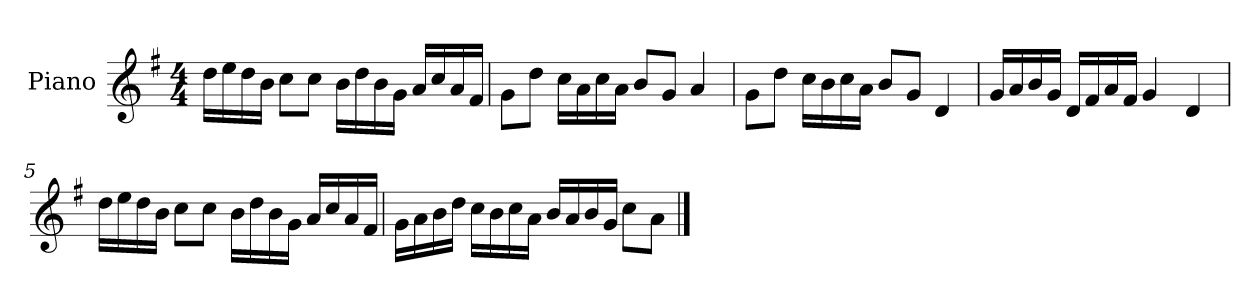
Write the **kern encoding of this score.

**kern
*part1
*staff1
*I"Piano
*I'P-no
*clefG2
*k[f#]
*M4/4
*MM90
=1
16dd\LL
16ee\
16dd\
16b\JJ
8cc\L
8cc\J
16b\LL
16dd\
16b\
16g\JJ
16a/LL
16cc/
16a/
16f#/JJ
=2
8g\L
8dd\J
16cc\LL
16a\
16cc\
16a\JJ
8b/L
8g/J
4a/
=3
8g\L
8dd\J
16cc\LL
16b\
16cc\
16a\JJ
8b/L
8g/J
4d/
=4
16g/LL
16a/
16b/
16g/JJ
16d/LL
16f#/
16a/
16f#/JJ
4g/
4d/
!!LO:LB:g=z
=5
16dd\LL
16ee\
16dd\
16b\JJ
8cc\L
8cc\J
16b\LL
16dd\
16b\
16g\JJ
16a/LL
16cc/
16a/
16f#/JJ
=6
16g\LL
16a\
16b\
16dd\JJ
16cc\LL
16b\
16cc\
16a\JJ
16b/LL
16a/
16b/
16g/JJ
8cc\L
8a\J
==
*-
